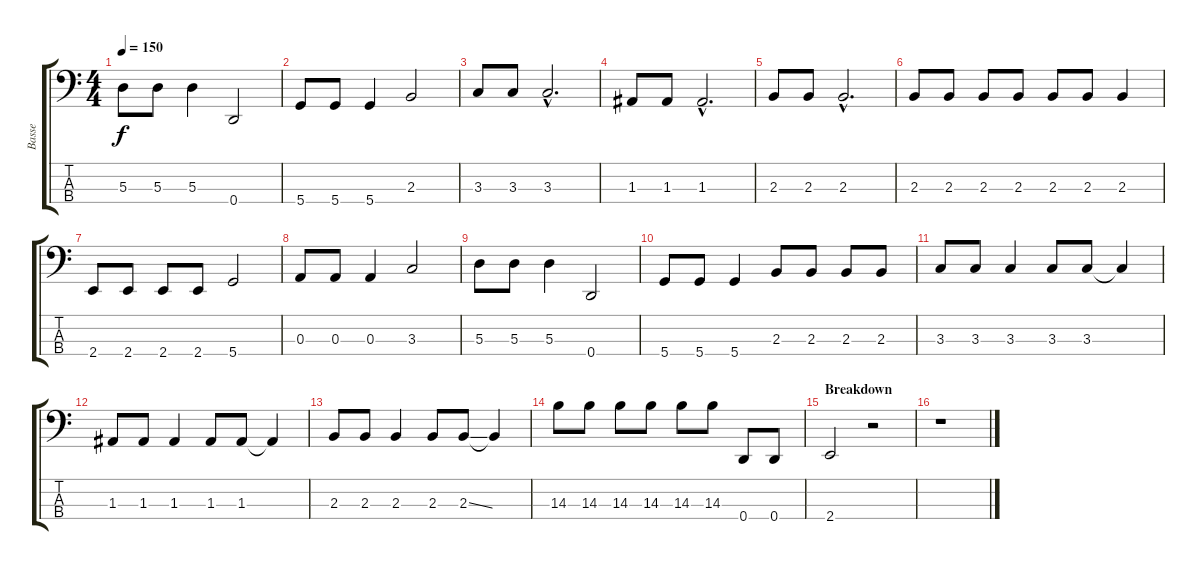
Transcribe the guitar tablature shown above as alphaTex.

\track ("Basse" "Basse") {instrument electricbassfinger}
\staff {score tabs}
\tuning (G2 D2 A1 D1) {hide}
\ts (4 4)
\tempo 150
\clef f4
\ks c
5.3.8{dy f} 5.3.8 5.3.4 0.4.2 |
5.4.8 5.4.8 5.4.4 2.3.2 |
3.3.8 3.3.8 3.3{hac}.2{d} |
1.3.8 1.3.8 1.3{hac}.2{d} |
2.3.8 2.3.8 2.3{hac}.2{d} |
2.3.8 2.3.8 2.3.8 2.3.8 2.3.8 2.3.8 2.3.4 |
2.4.8{instrument electricbassfinger} 2.4.8 2.4.8 2.4.8 5.4.2 |
0.3.8 0.3.8 0.3.4 3.3.2 |
5.3.8 5.3.8 5.3.4 0.4.2 |
5.4.8 5.4.8 5.4.4 2.3.8 2.3.8 2.3.8 2.3.8 |
3.3.8 3.3.8 3.3.4 3.3.8 3.3.8 3.3{t}.4 |
1.3.8 1.3.8 1.3.4 1.3.8 1.3.8 1.3{t}.4 |
2.3.8 2.3.8 2.3.4 2.3.8 2.3{ss}.8 2.3{t}.4 |
14.3.8 14.3.8 14.3.8 14.3.8 14.3.8 14.3.8 0.4.8 0.4.8 |
\section ("" "Breakdown")
2.4.2 r.2 |
r.1
